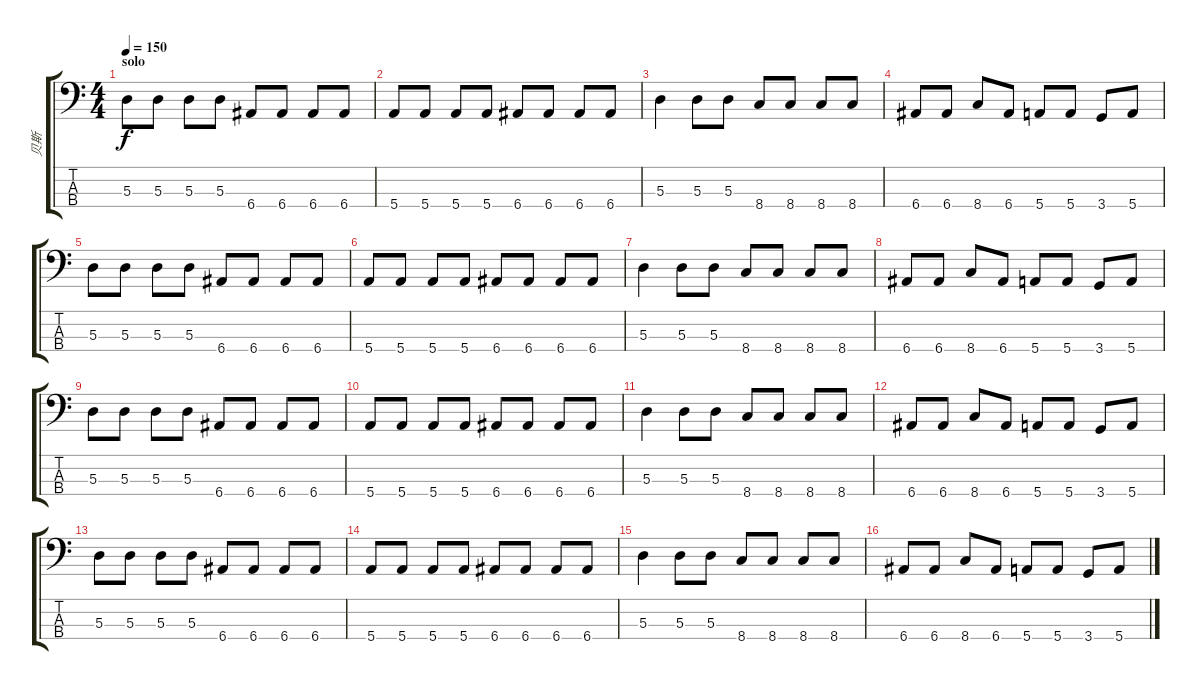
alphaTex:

\track ("贝斯" "贝斯") {instrument electricbasspick}
\staff {score tabs}
\tuning (G2 D2 A1 E1) {hide}
\ts (4 4)
\section ("" "solo")
\tempo 150
\clef f4
\ks c
5.3.8{dy f} 5.3.8 5.3.8 5.3.8 6.4.8 6.4.8 6.4.8 6.4.8 |
5.4.8 5.4.8 5.4.8 5.4.8 6.4.8 6.4.8 6.4.8 6.4.8 |
5.3.4 5.3.8 5.3.8 8.4.8 8.4.8 8.4.8 8.4.8 |
6.4.8 6.4.8 8.4.8 6.4.8 5.4.8 5.4.8 3.4.8 5.4.8 |
5.3.8 5.3.8 5.3.8 5.3.8 6.4.8 6.4.8 6.4.8 6.4.8 |
5.4.8 5.4.8 5.4.8 5.4.8 6.4.8 6.4.8 6.4.8 6.4.8 |
5.3.4 5.3.8 5.3.8 8.4.8 8.4.8 8.4.8 8.4.8 |
6.4.8 6.4.8 8.4.8 6.4.8 5.4.8 5.4.8 3.4.8 5.4.8 |
5.3.8 5.3.8 5.3.8 5.3.8 6.4.8 6.4.8 6.4.8 6.4.8 |
5.4.8 5.4.8 5.4.8 5.4.8 6.4.8 6.4.8 6.4.8 6.4.8 |
5.3.4 5.3.8 5.3.8 8.4.8 8.4.8 8.4.8 8.4.8 |
6.4.8 6.4.8 8.4.8 6.4.8 5.4.8 5.4.8 3.4.8 5.4.8 |
5.3.8 5.3.8 5.3.8 5.3.8 6.4.8 6.4.8 6.4.8 6.4.8 |
5.4.8 5.4.8 5.4.8 5.4.8 6.4.8 6.4.8 6.4.8 6.4.8 |
5.3.4 5.3.8 5.3.8 8.4.8 8.4.8 8.4.8 8.4.8 |
6.4.8 6.4.8 8.4.8 6.4.8 5.4.8 5.4.8 3.4.8 5.4.8
